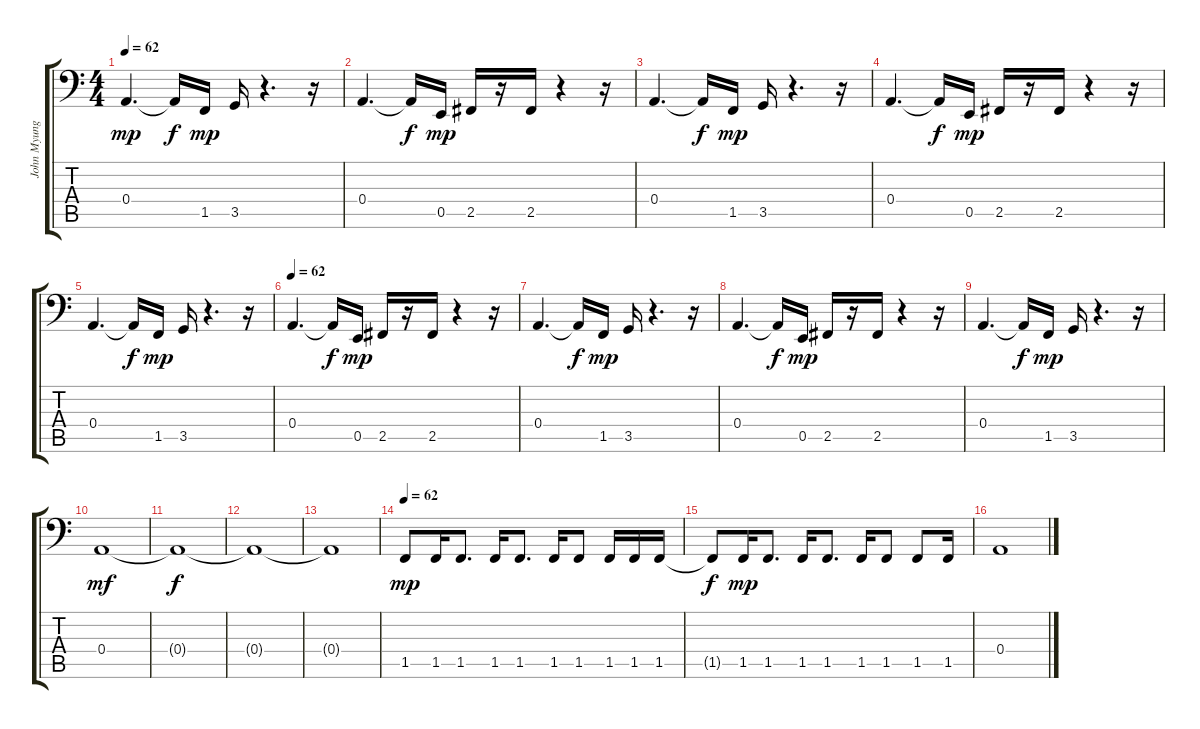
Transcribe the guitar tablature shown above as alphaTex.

\track ("John Myung" "John Myung") {instrument electricbassfinger}
\staff {score tabs}
\tuning (C3 G2 D2 A1 E1 B0) {hide}
\ts (4 4)
\tempo 62
\clef f4
\ks c
0.4.4{d dy mp} 0.4{t}.16{dy f} 1.5.16{dy mp} 3.5.16 r.4{d} r.16 |
0.4.4{d} 0.4{t}.16{dy f} 0.5.16{dy mp} 2.5.16 r.16 2.5.16 r.4 r.16 |
0.4.4{d} 0.4{t}.16{dy f} 1.5.16{dy mp} 3.5.16 r.4{d} r.16 |
0.4.4{d} 0.4{t}.16{dy f} 0.5.16{dy mp} 2.5.16 r.16 2.5.16 r.4 r.16 |
0.4.4{d} 0.4{t}.16{dy f} 1.5.16{dy mp} 3.5.16 r.4{d} r.16 |
\tempo 62
0.4.4{d} 0.4{t}.16{dy f} 0.5.16{dy mp} 2.5.16 r.16 2.5.16 r.4 r.16 |
0.4.4{d} 0.4{t}.16{dy f} 1.5.16{dy mp} 3.5.16 r.4{d} r.16 |
0.4.4{d} 0.4{t}.16{dy f} 0.5.16{dy mp} 2.5.16 r.16 2.5.16 r.4 r.16 |
0.4.4{d} 0.4{t}.16{dy f} 1.5.16{dy mp} 3.5.16 r.4{d} r.16 |
0.4.1{dy mf} |
0.4{t}.1{dy f} |
0.4{t}.1 |
0.4{t}.1 |
\tempo 62
1.5.8{dy mp} 1.5.16 1.5.8{d} 1.5.16 1.5.8{d} 1.5.16 1.5.8 1.5.16 1.5.16 1.5.16 |
1.5{t}.8{dy f} 1.5.16{dy mp} 1.5.8{d} 1.5.16 1.5.8{d} 1.5.16 1.5.8 1.5.8 1.5.16 |
0.4.1
